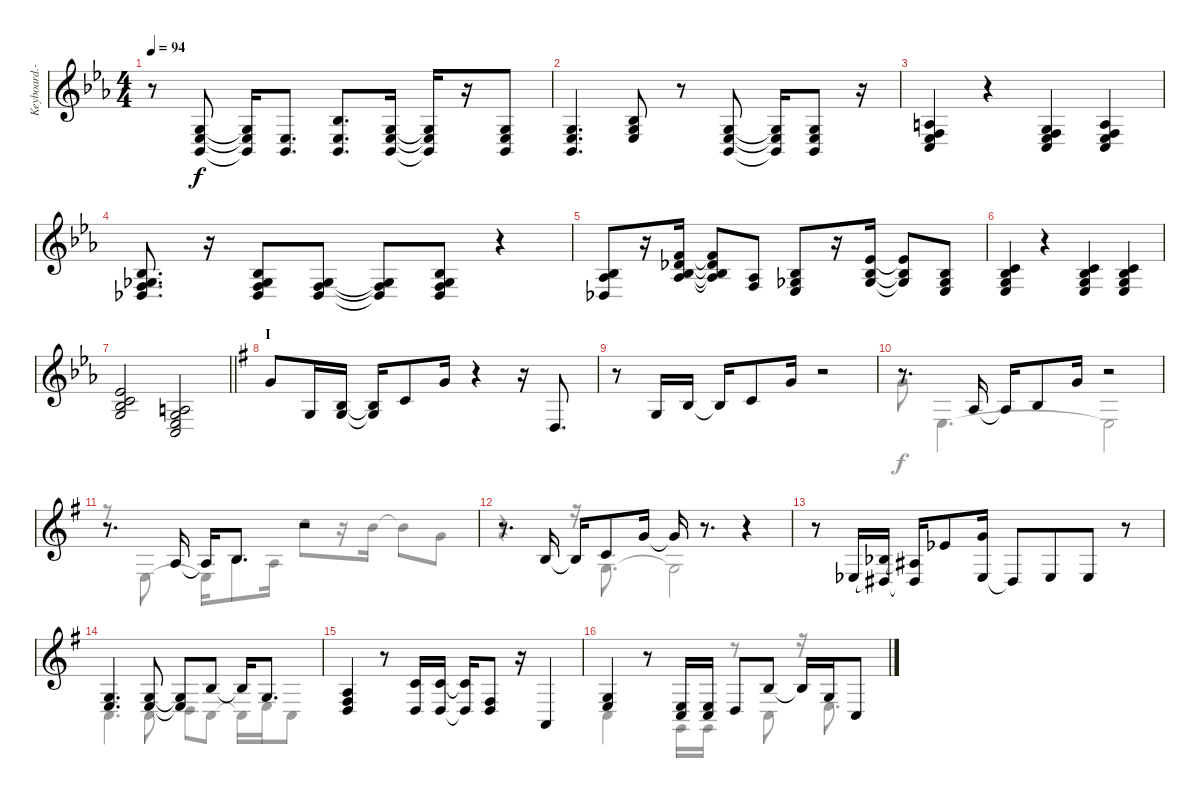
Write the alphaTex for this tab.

\track ("Keyboard.-II" "Keyboard.-") {instrument brightacousticpiano}
\staff {score}
\tuning (E4 B3 G3 D3 A2 E2 B1) {hide}
\voice
\ts (4 4)
\tempo 94
\clef g2
\ks eb
r.8{dy f} (0.3 1.4 1.5).8 (0.3{t} 1.4{t} 1.5{t}).16 (1.4 1.5).8{d} (3.3 1.4 1.5).8{d} (0.3 1.4 1.5).16 (0.3{t} 1.4{t} 1.5{t}).16 r.16 (0.3 1.4 1.5).8 |
(0.3 1.4 1.5).4{d} (3.3 5.4 6.5).8 r.8 (0.3 1.4 1.5).8 (0.3{t} 1.4{t} 1.5{t}).16 (0.3 1.4 1.5).8 r.16 |
(2.3 3.4 6.5 8.6).4 r.4 (0.3 3.4 6.5 8.6).4 (2.3 3.4 6.5 8.6).4 |
(3.3 4.4 8.5 9.6).8{d} r.16 (3.3 4.4 8.5 9.6).8 (4.4 8.5 9.6).8 (4.4{t} 8.5{t} 9.6{t}).8 (3.3 4.4 8.5 9.6).8 r.4 |
(3.3 6.4 4.5).8 r.16 (1.1 2.2 3.3 6.4).16 (1.1{t} 2.2{t} 3.3{t} 6.4{t}).8 (1.3 3.4).8 (3.3 4.4 6.5).8 r.16 (4.2 3.3 4.4).16 (4.2{t} 3.3{t} 4.4{t}).8 (3.3 4.4 6.5).8 |
(1.2 3.3 5.4 6.5).4 r.4 (1.2 3.3 5.4 6.5).4 (1.2 3.3 5.4 6.5).4 |
\barLineRight lightlight
(4.2 5.3 8.4 10.5).2 (2.3 5.4 6.5 8.6).2 |
\section ("" "I")
\ks g
3.1.8 0.3.16 (0.2 0.3).16 (0.2{t} 0.3{t}).16 1.2.8 3.1.16 r.4 r.16 0.4.8{d} |
r.8 0.3.16 0.2.16 0.2{t}.16 1.2.8 3.1.16 r.2 |
r.8{d} 2.3.16 2.3{t}.16 0.2.8 3.1.16 r.2 |
r.8{d} 2.3.16 2.3{t}.16 0.2.8{d} r.2 |
r.8{d} 0.2.16 0.2{t}.16 1.2.8 3.1.16 3.1{t}.16 r.8{d} r.4 |
r.8 1.4{acc b}.16 (3.3{acc b} 1.4{t}).16 (3.3{t} 1.4{t}).16 4.2{acc b}.8 (3.1 1.4{acc b}).16 1.4{t}.8 1.4{acc b}.8{beam merge} 1.4{acc b}.8 r.8 |
(0.3 2.4).4{d} (0.3 2.4).8 (0.3{t} 2.4{t}).8 0.2.8 0.2{t}.16 0.3.8{d} |
(2.3 4.4 5.5).4 r.8 (1.2 0.4).16 (1.2 0.4).16 (1.2{t} 0.4{t}).16 (4.4 5.5).8 r.16 0.5.4 |
(0.3 2.4).4 r.8 (2.4 3.5).16 (2.4 3.5).16 0.4.8 0.2.8 0.2{t}.16 0.3.16 3.5.8
\voice
\clef g2
\ottava regular
\simile none
\ks eb
|
|
|
|
|
|
\barLineRight lightlight
|
\ks g
|
|
3.1.8 2.4.4{d} 2.4{t}.2 |
r.8 2.4.8 2.4{t}.16 4.3.8 2.3.16 8.1.8 r.16 7.1.16 7.1{t}.8 3.1.8 |
r.4 r.16 0.3.8{d} 0.3{t}.2 |
|
3.5.4{d} 3.5.8 5.5.8 3.5.8 3.5{t}.16 2.4.16 3.5.8 |
|
3.5.4 r.8 3.6.16 3.6.16 r.8 3.5.8 r.16 2.4.8{d}
